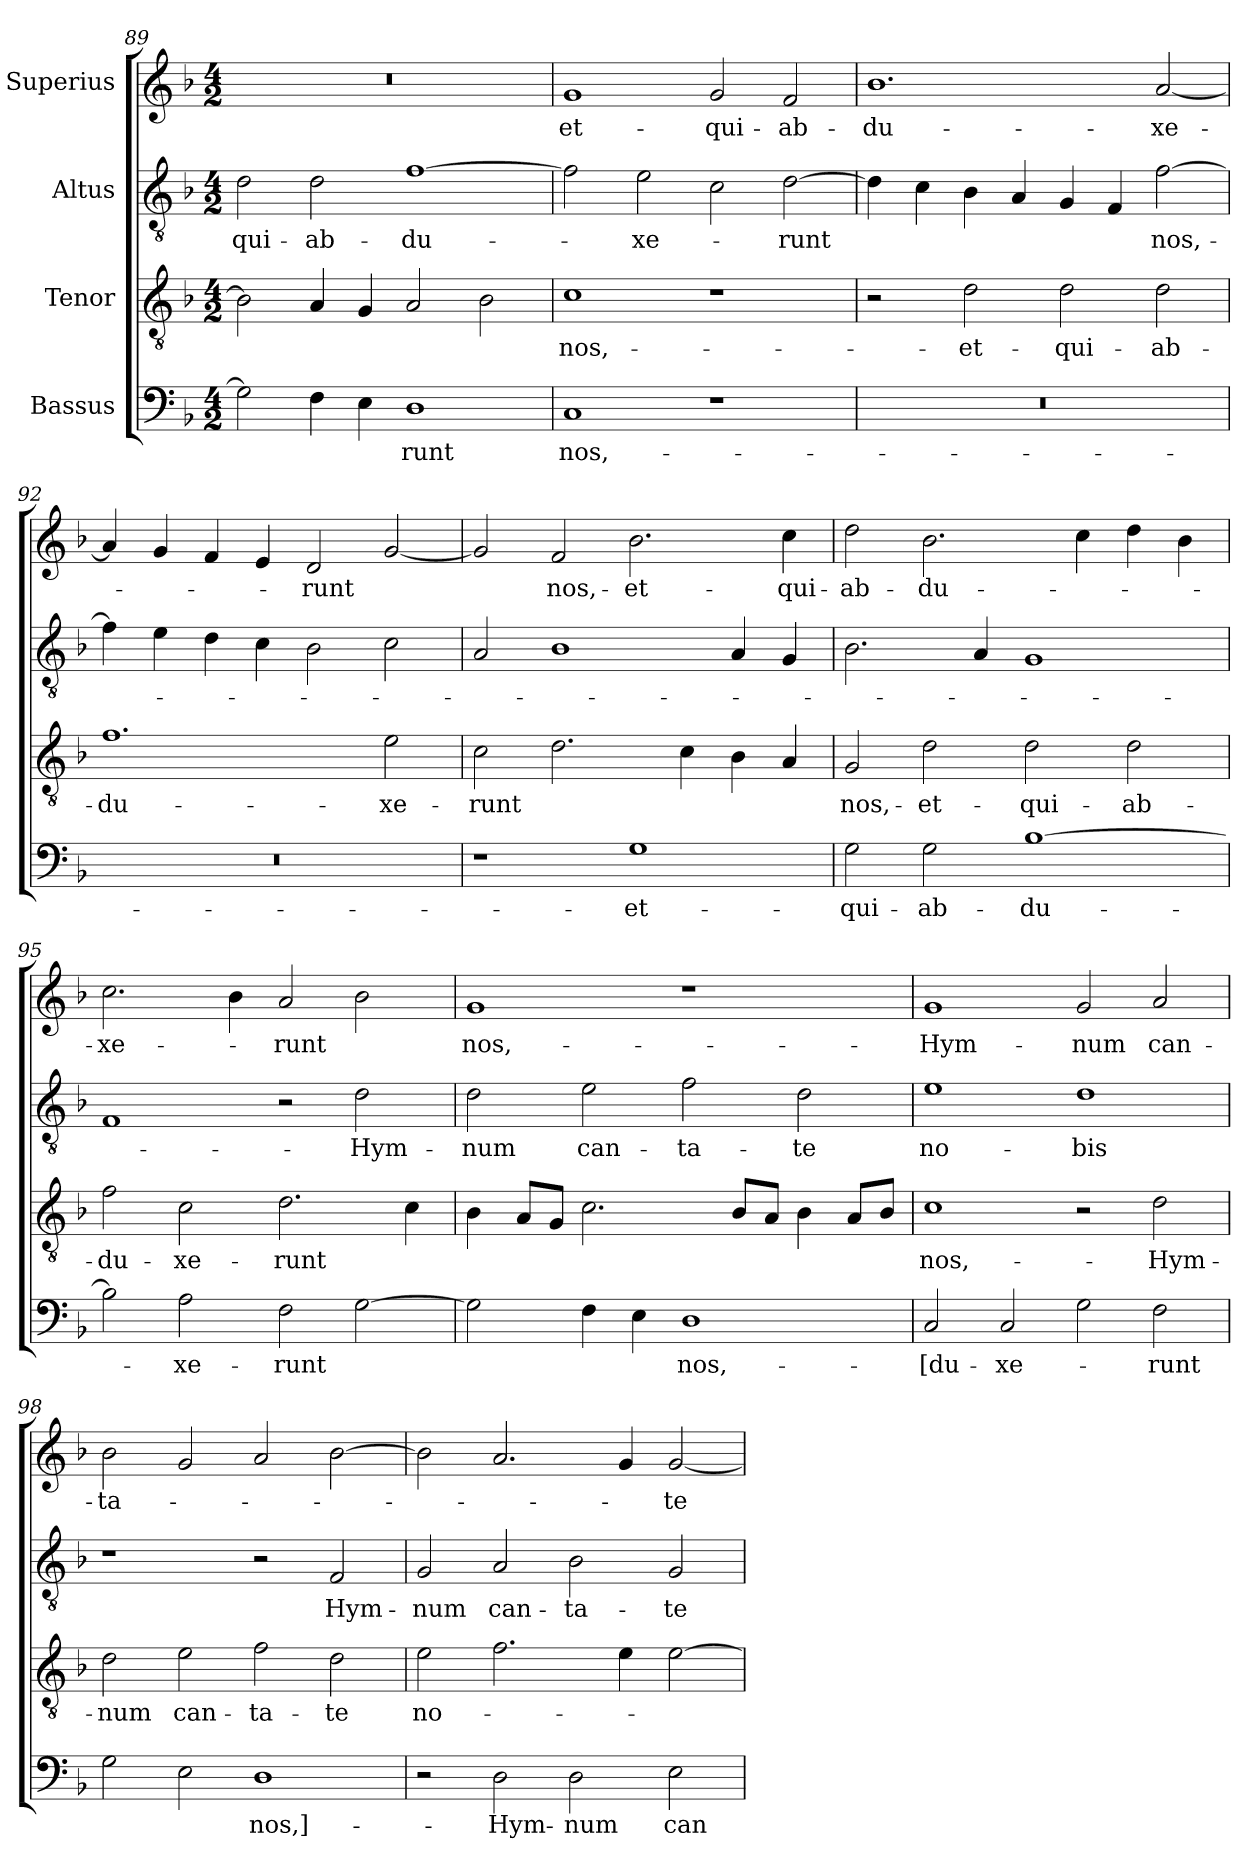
**kern	**text	**kern	**text	**kern	**text	**kern	**text
*part4	*part4	*part3	*part3	*part2	*part2	*part1	*part1
*staff4	*staff4	*staff3	*staff3	*staff2	*staff2	*staff1	*staff1
*I"Bassus	*	*I"Tenor	*	*I"Altus	*	*I"Superius	*
*clefF4	*	*clefGv2	*	*clefGv2	*	*clefG2	*
*k[b-]	*	*k[b-]	*	*k[b-]	*	*k[b-]	*
*M4/2	*	*M4/2	*	*M4/2	*	*M4/2	*
=89	=89	=89	=89	=89	=89	=89	=89
2G\]	.	2B-\]	.	2d\	qui-	0r	.
4F\	.	4A/	.	2d\	ab-	.	.
4E\	.	4G/	.	.	.	.	.
1D\	-runt	2A/	.	[1f\	-du-	.	.
.	.	2B-\	.	.	.	.	.
=90	=90	=90	=90	=90	=90	=90	=90
1C/	nos,-	1c\	nos,-	2f\]	.	1g/	et-
.	.	.	.	2e\	-xe-	.	.
1r	.	1r	.	2c\	.	2g/	qui-
.	.	.	.	[2d\	-runt	2f/	ab-
=91	=91	=91	=91	=91	=91	=91	=91
0r	.	2r	.	4d\]	.	1.b-\	-du-
.	.	.	.	4c\	.	.	.
.	.	2d\	et-	4B-\	.	.	.
.	.	.	.	4A/	.	.	.
.	.	2d\	qui-	4G/	.	.	.
.	.	.	.	4F/	.	.	.
.	.	2d\	ab-	[2f\	nos,-	[2a/	-xe-
=92	=92	=92	=92	=92	=92	=92	=92
0r	.	1.f\	-du-	4f\]	.	4a/]	.
.	.	.	.	4e\	.	4g/	.
.	.	.	.	4d\	.	4f/	.
.	.	.	.	4c\	.	4e/	.
.	.	.	.	2B-\	.	2d/	-runt
.	.	2e\	-xe-	2c\	.	[2g/	.
=93	=93	=93	=93	=93	=93	=93	=93
1r	.	2c\	-runt	2A/	.	2g/]	.
.	.	2.d\	.	1B-\	.	2f/	nos,-
1G\	et-	.	.	.	.	2.b-\	et-
.	.	4c\	.	.	.	.	.
.	.	4B-\	.	4A/	.	.	.
.	.	4A/	.	4G/	.	4cc\	qui-
=94	=94	=94	=94	=94	=94	=94	=94
2G\	qui-	2G/	nos,-	2.B-\	.	2dd\	ab-
2G\	ab-	2d\	et-	.	.	2.b-\	-du-
.	.	.	.	4A/	.	.	.
[1B-\	-du-	2d\	qui-	1G/	.	.	.
.	.	.	.	.	.	4cc\	.
.	.	2d\	ab-	.	.	4dd\	.
.	.	.	.	.	.	4b-\	.
=95	=95	=95	=95	=95	=95	=95	=95
2B-\]	.	2f\	-du-	1F/	.	2.cc\	-xe-
2A\	-xe-	2c\	-xe-	.	.	.	.
.	.	.	.	.	.	4b-\	.
2F\	-runt	2.d\	-runt	2r	.	2a/	-runt
[2G\	.	.	.	2d\	Hym-	2b-\	.
.	.	4c\	.	.	.	.	.
=96	=96	=96	=96	=96	=96	=96	=96
2G\]	.	4B-\	.	2d\	-num	1g/	nos,-
.	.	8A/L	.	.	.	.	.
.	.	8G/J	.	.	.	.	.
4F\	.	2.c\	.	2e\	can-	.	.
4E\	.	.	.	.	.	.	.
1D\	nos,-	.	.	2f\	-ta-	1r	.
.	.	8B-/L	.	.	.	.	.
.	.	8A/J	.	.	.	.	.
.	.	4B-\	.	2d\	-te	.	.
.	.	8A/L	.	.	.	.	.
.	.	8B-/J	.	.	.	.	.
=97	=97	=97	=97	=97	=97	=97	=97
2C/	[du-	1c\	nos,-	1e\	no-	1g/	Hym-
2C/	-xe-	.	.	.	.	.	.
2G\	.	2r	.	1d\	-bis	2g/	-num
2F\	-runt	2d\	Hym-	.	.	2a/	can-
=98	=98	=98	=98	=98	=98	=98	=98
2G\	.	2d\	-num	1r	.	2b-\	-ta-
2E\	.	2e\	can-	.	.	2g/	.
1D\	nos,]-	2f\	-ta-	2r	.	2a/	.
.	.	2d\	-te	2F/	Hym-	[2b-\	.
=99	=99	=99	=99	=99	=99	=99	=99
2r	.	2e\	no-	2G/	-num	2b-\]	.
2D\	Hym-	2.f\	.	2A/	can-	2.a/	.
2D\	-num	.	.	2B-\	-ta-	.	.
.	.	4e\	.	.	.	4g/	.
2E\	can-	[2e\	.	2G/	-te	[2g/	-te
=	=	=	=	=	=	=	=
*-	*-	*-	*-	*-	*-	*-	*-
